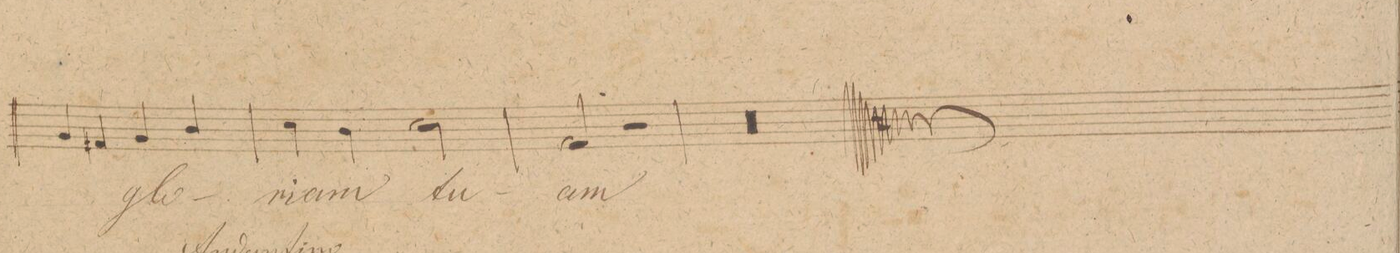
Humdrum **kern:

**kern	**text	**dynam
*I"Basso.	*	*
*clefF4	*	*
*k[f#c#g#]	*	*
*met(c|)	*	*
*M2/2	*	*
4BB/	.	.
4AA#X/	.	.
4BB/	glo-	.
4D/	.	.
=58	=58	=58
4E\	-ri-	.
4D\	-am	.
2E\	tu-	.
=59	=59	=59
2AA/	-am	.
2r	.	.
=60	=60	=60
00r	.	.
=61	=61	=61
=62	=62	=62
=63	=63	=63
=64||	=64||	=64||
*k[f#c#]	*	*
*D:	*	*
*M3/4	*	*
*-	*-	*-
